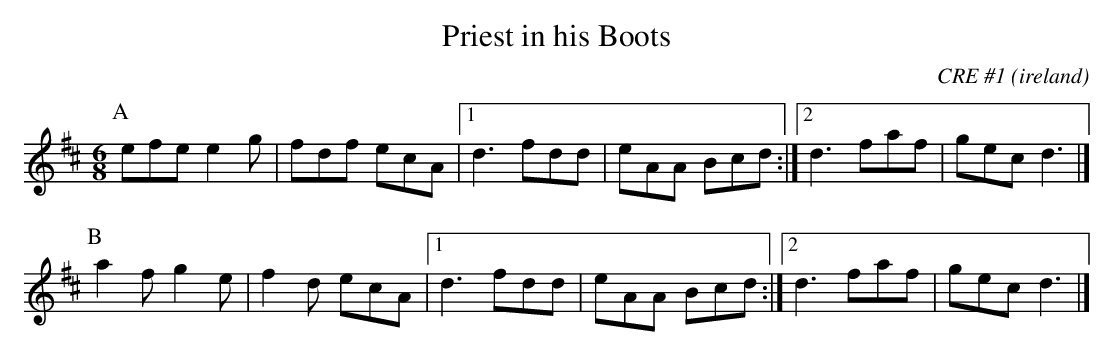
X:1
T:Priest in his Boots
O:ireland
M:6/8
C:CRE #1
K:D
P:A
efe e2g | fdf ecA |1 d3 fdd  | eAA Bcd :|2 d3 faf | gec d3 |]
P:B
a2f g2e | f2d ecA |1 d3 fdd | eAA Bcd :|2 d3 faf | gec d3 |]
